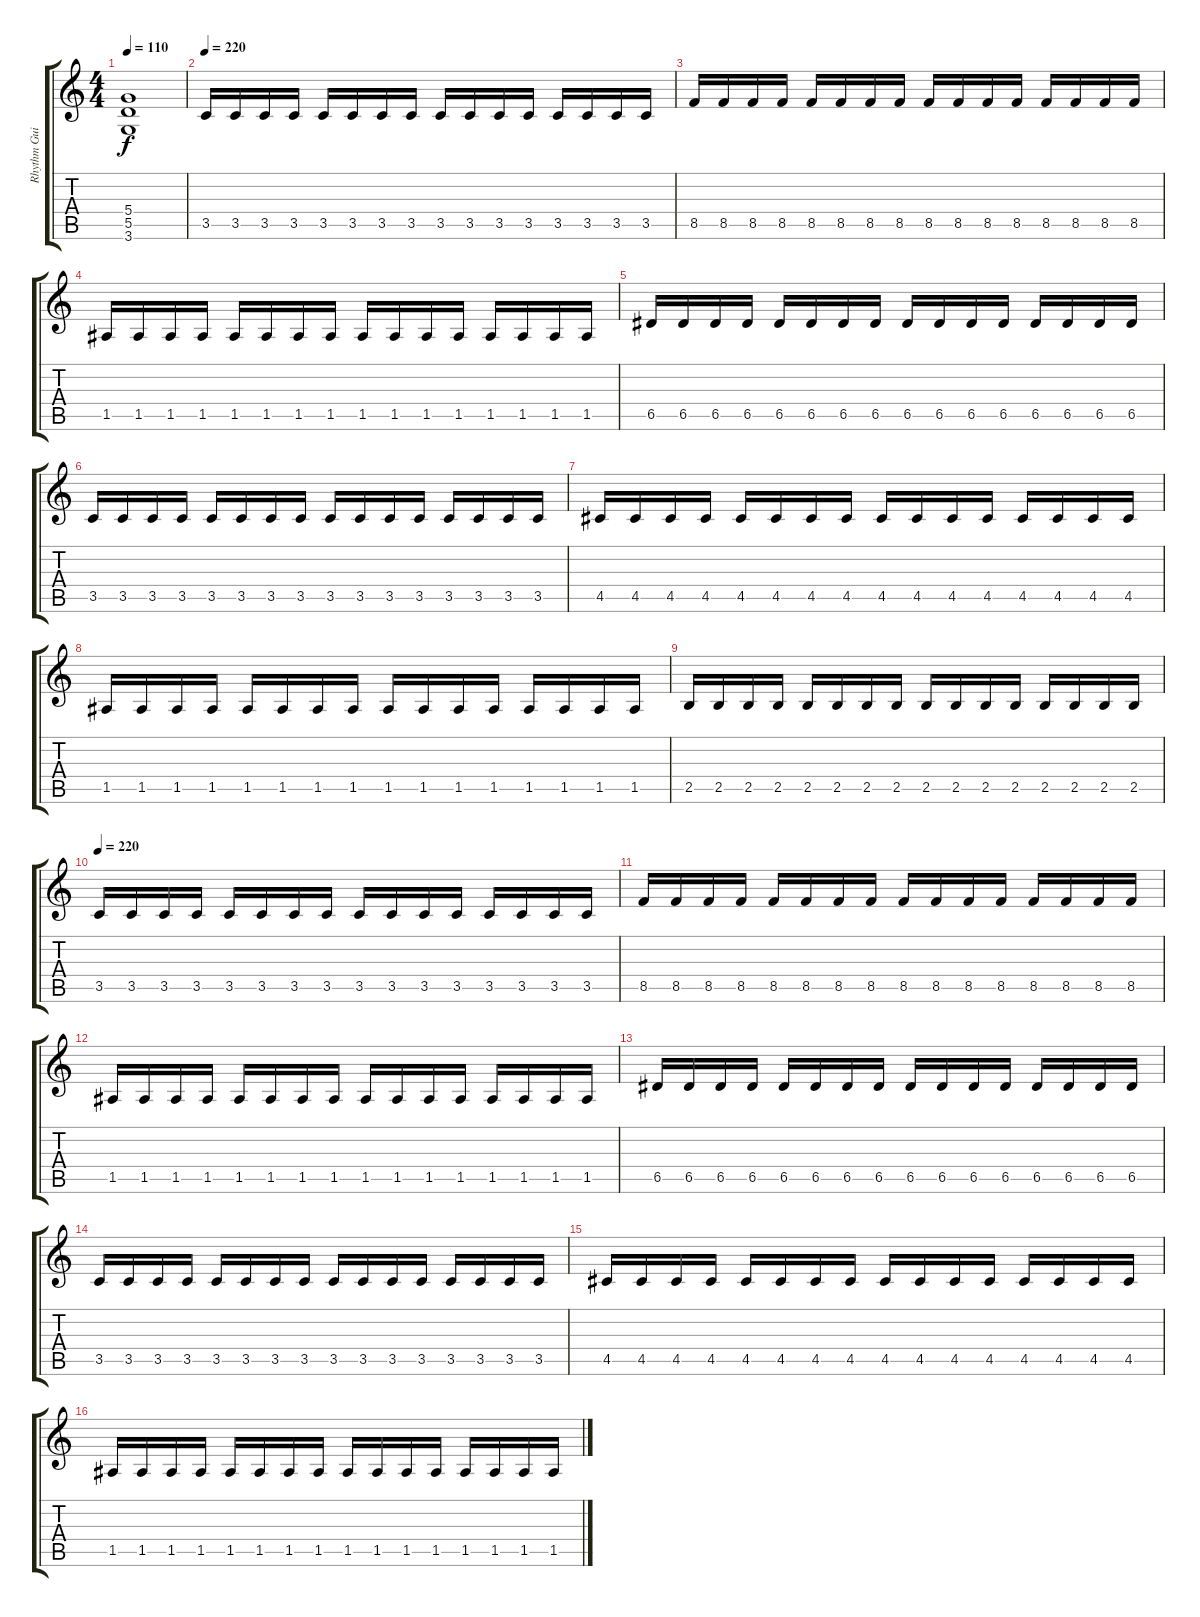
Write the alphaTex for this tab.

\track ("Rhythm Guitar" "Rhythm Gui") {instrument overdrivenguitar}
\staff {score tabs}
\tuning (E4 B3 G3 D3 A2 E2) {hide}
\ts (4 4)
\tempo 110
\clef g2
\ks c
(5.4 5.5 3.6).1{dy f} |
\tempo 220
3.5.16 3.5.16 3.5.16 3.5.16 3.5.16 3.5.16 3.5.16 3.5.16 3.5.16 3.5.16 3.5.16 3.5.16 3.5.16 3.5.16 3.5.16 3.5.16 |
8.5.16 8.5.16 8.5.16 8.5.16 8.5.16 8.5.16 8.5.16 8.5.16 8.5.16 8.5.16 8.5.16 8.5.16 8.5.16 8.5.16 8.5.16 8.5.16 |
1.5.16 1.5.16 1.5.16 1.5.16 1.5.16 1.5.16 1.5.16 1.5.16 1.5.16 1.5.16 1.5.16 1.5.16 1.5.16 1.5.16 1.5.16 1.5.16 |
6.5.16 6.5.16 6.5.16 6.5.16 6.5.16 6.5.16 6.5.16 6.5.16 6.5.16 6.5.16 6.5.16 6.5.16 6.5.16 6.5.16 6.5.16 6.5.16 |
3.5.16 3.5.16 3.5.16 3.5.16 3.5.16 3.5.16 3.5.16 3.5.16 3.5.16 3.5.16 3.5.16 3.5.16 3.5.16 3.5.16 3.5.16 3.5.16 |
4.5.16 4.5.16 4.5.16 4.5.16 4.5.16 4.5.16 4.5.16 4.5.16 4.5.16 4.5.16 4.5.16 4.5.16 4.5.16 4.5.16 4.5.16 4.5.16 |
1.5.16 1.5.16 1.5.16 1.5.16 1.5.16 1.5.16 1.5.16 1.5.16 1.5.16 1.5.16 1.5.16 1.5.16 1.5.16 1.5.16 1.5.16 1.5.16 |
2.5.16 2.5.16 2.5.16 2.5.16 2.5.16 2.5.16 2.5.16 2.5.16 2.5.16 2.5.16 2.5.16 2.5.16 2.5.16 2.5.16 2.5.16 2.5.16 |
\tempo 220
3.5.16 3.5.16 3.5.16 3.5.16 3.5.16 3.5.16 3.5.16 3.5.16 3.5.16 3.5.16 3.5.16 3.5.16 3.5.16 3.5.16 3.5.16 3.5.16 |
8.5.16 8.5.16 8.5.16 8.5.16 8.5.16 8.5.16 8.5.16 8.5.16 8.5.16 8.5.16 8.5.16 8.5.16 8.5.16 8.5.16 8.5.16 8.5.16 |
1.5.16 1.5.16 1.5.16 1.5.16 1.5.16 1.5.16 1.5.16 1.5.16 1.5.16 1.5.16 1.5.16 1.5.16 1.5.16 1.5.16 1.5.16 1.5.16 |
6.5.16 6.5.16 6.5.16 6.5.16 6.5.16 6.5.16 6.5.16 6.5.16 6.5.16 6.5.16 6.5.16 6.5.16 6.5.16 6.5.16 6.5.16 6.5.16 |
3.5.16 3.5.16 3.5.16 3.5.16 3.5.16 3.5.16 3.5.16 3.5.16 3.5.16 3.5.16 3.5.16 3.5.16 3.5.16 3.5.16 3.5.16 3.5.16 |
4.5.16 4.5.16 4.5.16 4.5.16 4.5.16 4.5.16 4.5.16 4.5.16 4.5.16 4.5.16 4.5.16 4.5.16 4.5.16 4.5.16 4.5.16 4.5.16 |
1.5.16 1.5.16 1.5.16 1.5.16 1.5.16 1.5.16 1.5.16 1.5.16 1.5.16 1.5.16 1.5.16 1.5.16 1.5.16 1.5.16 1.5.16 1.5.16
